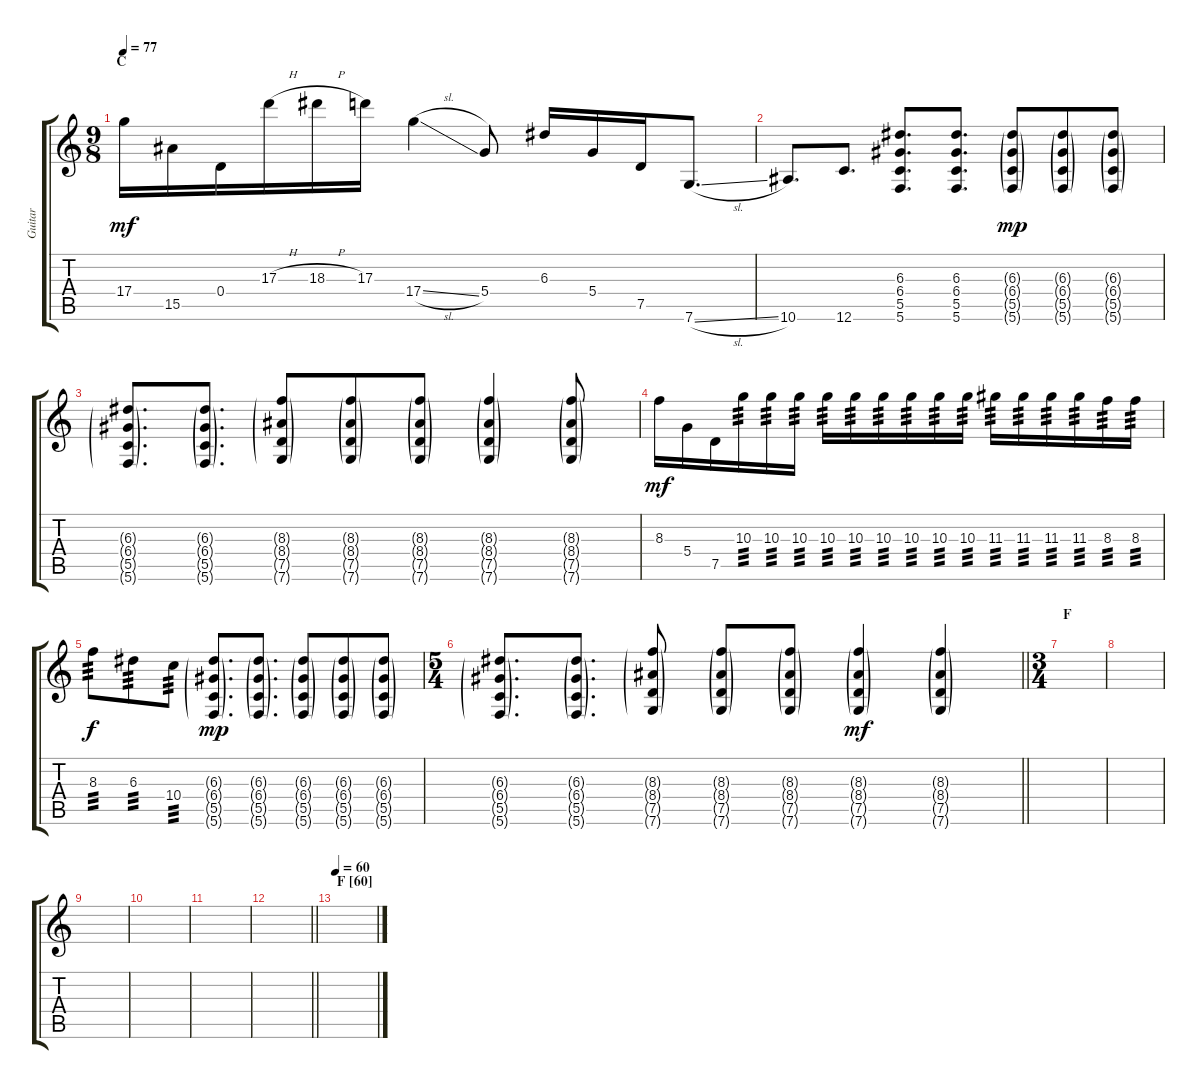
\track ("Guitar" "Guitar") {instrument distortionguitar}
\staff {score tabs}
\tuning (G4 E4 A3 D3 G2 C2) {hide}
\ts (9 8)
\section ("" "C")
\tempo 77
\clef g2
\ks c
17.4.16{dy mf} 15.5.16 0.4.16 17.3{h}.16 18.3{h}.16 17.3.16 17.4{sl}.4 5.4.8 6.3.16 5.4.16 7.5.16 7.6{sl}.8{d} |
10.6.8{d} 12.6.8{d} (6.3 6.4 5.5 5.6).8{d} (6.3 6.4 5.5 5.6).8{d} (6.3{g} 6.4{g} 5.5{g} 5.6{g}).8{dy mp} (6.3{g} 6.4{g} 5.5{g} 5.6{g}).8 (6.3{g} 6.4{g} 5.5{g} 5.6{g}).8 |
(6.3{g} 6.4{g} 5.5{g} 5.6{g}).8{d} (6.3{g} 6.4{g} 5.5{g} 5.6{g}).8{d} (8.3{g} 8.4{g} 7.5{g} 7.6{g}).8 (8.3{g} 8.4{g} 7.5{g} 7.6{g}).8 (8.3{g} 8.4{g} 7.5{g} 7.6{g}).8 (8.3{g} 8.4{g} 7.5{g} 7.6{g}).4 (8.3{g} 8.4{g} 7.5{g} 7.6{g}).8 |
8.3.16{dy mf} 5.4.16 7.5.16 10.3.16{tp 3} 10.3.16{tp 3} 10.3.16{tp 3} 10.3.16{tp 3} 10.3.16{tp 3} 10.3.16{tp 3} 10.3.16{tp 3} 10.3.16{tp 3} 10.3.16{tp 3} 11.3.16{tp 3} 11.3.16{tp 3} 11.3.16{tp 3} 11.3.16{tp 3} 8.3.16{tp 3} 8.3.16{tp 3} |
8.3.8{tp 3 dy f} 6.3.8{tp 3} 10.4.8{tp 3} (6.3{g} 6.4{g} 5.5{g} 5.6{g}).8{d dy mp} (6.3{g} 6.4{g} 5.5{g} 5.6{g}).8{d} (6.3{g} 6.4{g} 5.5{g} 5.6{g}).8 (6.3{g} 6.4{g} 5.5{g} 5.6{g}).8 (6.3{g} 6.4{g} 5.5{g} 5.6{g}).8 |
\ts (5 4)
\barLineRight lightlight
(6.3{g} 6.4{g} 5.5{g} 5.6{g}).8{d} (6.3{g} 6.4{g} 5.5{g} 5.6{g}).8{d} (8.3{g} 8.4{g} 7.5{g} 7.6{g}).8 (8.3{g} 8.4{g} 7.5{g} 7.6{g}).8 (8.3{g} 8.4{g} 7.5{g} 7.6{g}).8 (8.3{g} 8.4{g} 7.5{g} 7.6{g}).4{dy mf} (8.3{g} 8.4{g} 7.5{g} 7.6{g}).4 |
\ts (3 4)
\section ("" "F")
|
|
|
|
|
\barLineRight lightlight
|
\section ("" "F [60]")
\tempo 60
